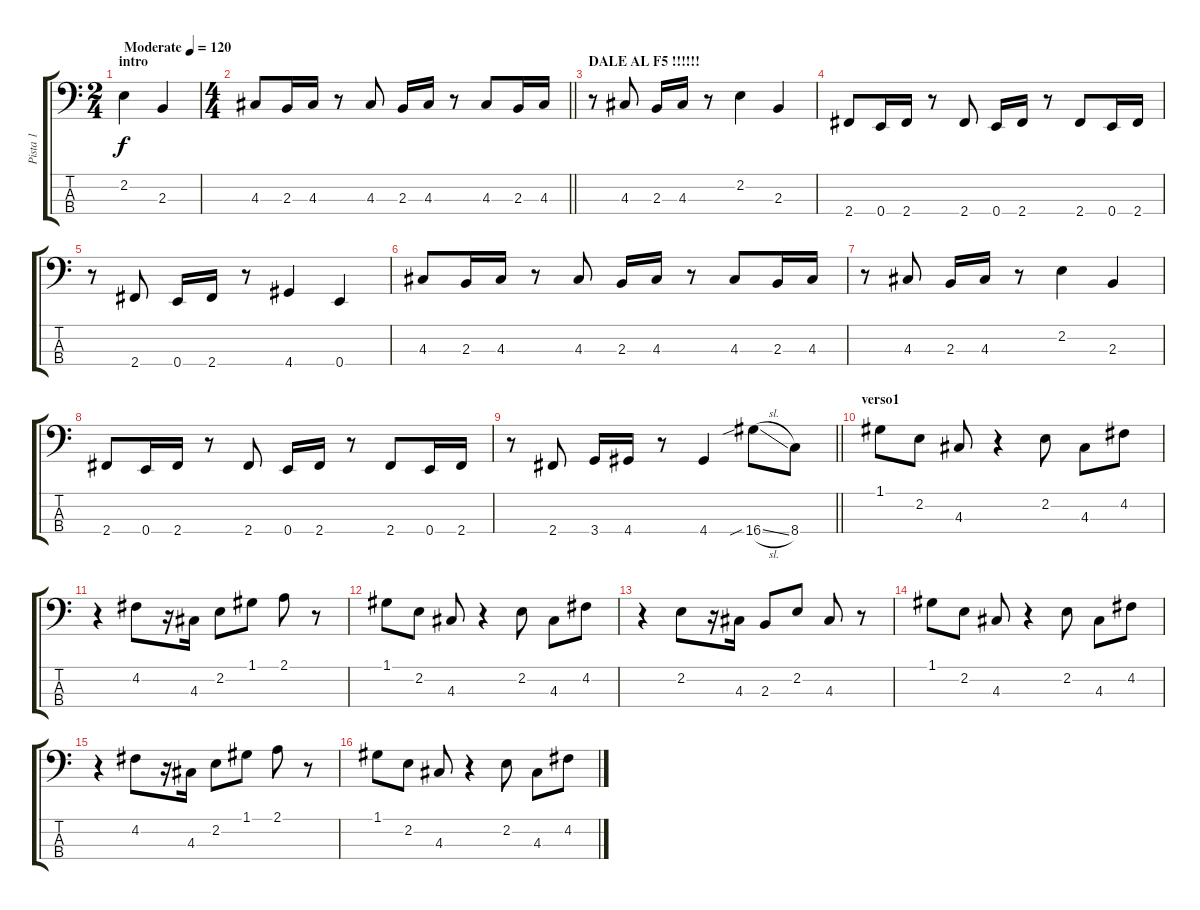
\track ("Pista 1" "Pista 1") {instrument electricbassfinger}
\staff {score tabs}
\tuning (G2 D2 A1 E1) {hide}
\ts (2 4)
\section ("" "intro")
\tempo (120 "Moderate")
\clef f4
\ks c
2.2.4{dy f instrument electricbassfinger} 2.3.4 |
\ts (4 4)
\barLineRight lightlight
4.3.8 2.3.16 4.3.16 r.8 4.3.8 2.3.16 4.3.16 r.8 4.3.8 2.3.16 4.3.16 |
\section ("" "DALE AL F5 !!!!!!")
r.8 4.3.8 2.3.16 4.3.16 r.8 2.2.4 2.3.4 |
2.4.8 0.4.16 2.4.16 r.8 2.4.8 0.4.16 2.4.16 r.8 2.4.8 0.4.16 2.4.16 |
r.8 2.4.8 0.4.16 2.4.16 r.8 4.4.4 0.4.4 |
4.3.8 2.3.16 4.3.16 r.8 4.3.8 2.3.16 4.3.16 r.8 4.3.8 2.3.16 4.3.16 |
r.8 4.3.8 2.3.16 4.3.16 r.8 2.2.4 2.3.4 |
2.4.8 0.4.16 2.4.16 r.8 2.4.8 0.4.16 2.4.16 r.8 2.4.8 0.4.16 2.4.16 |
\barLineRight lightlight
r.8 2.4.8 3.4.16 4.4.16 r.8 4.4.4 16.4{sib sl}.8 8.4.8 |
\section ("" "verso1")
1.1.8 2.2.8 4.3.8 r.4 2.2.8 4.3.8 4.2.8 |
r.4 4.2.8 r.16 4.3.16 2.2.8 1.1.8 2.1.8 r.8 |
1.1.8 2.2.8 4.3.8 r.4 2.2.8 4.3.8 4.2.8 |
r.4 2.2.8 r.16 4.3.16 2.3.8 2.2.8 4.3.8 r.8 |
1.1.8 2.2.8 4.3.8 r.4 2.2.8 4.3.8 4.2.8 |
r.4 4.2.8 r.16 4.3.16 2.2.8 1.1.8 2.1.8 r.8 |
1.1.8 2.2.8 4.3.8 r.4 2.2.8 4.3.8 4.2.8
